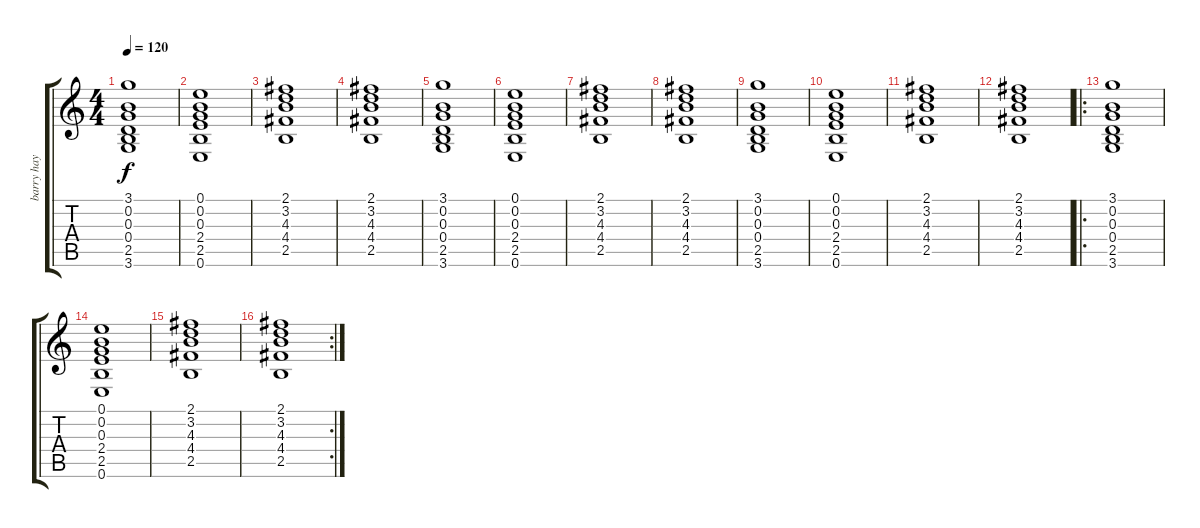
\track ("barry hay" "barry hay") {instrument acousticguitarsteel}
\staff {score tabs}
\tuning (E4 B3 G3 D3 A2 E2) {hide}
\ts (4 4)
\tempo 120
\clef g2
\ks c
(3.1 0.2 0.3 0.4 2.5 3.6).1{dy f} |
(0.1 0.2 0.3 2.4 2.5 0.6).1 |
(2.1 3.2 4.3 4.4 2.5).1 |
(2.1 3.2 4.3 4.4 2.5).1 |
(3.1 0.2 0.3 0.4 2.5 3.6).1 |
(0.1 0.2 0.3 2.4 2.5 0.6).1 |
(2.1 3.2 4.3 4.4 2.5).1 |
(2.1 3.2 4.3 4.4 2.5).1 |
(3.1 0.2 0.3 0.4 2.5 3.6).1 |
(0.1 0.2 0.3 2.4 2.5 0.6).1 |
(2.1 3.2 4.3 4.4 2.5).1 |
(2.1 3.2 4.3 4.4 2.5).1 |
\ro
(3.1 0.2 0.3 0.4 2.5 3.6).1 |
(0.1 0.2 0.3 2.4 2.5 0.6).1 |
(2.1 3.2 4.3 4.4 2.5).1 |
\rc 2
(2.1 3.2 4.3 4.4 2.5).1
